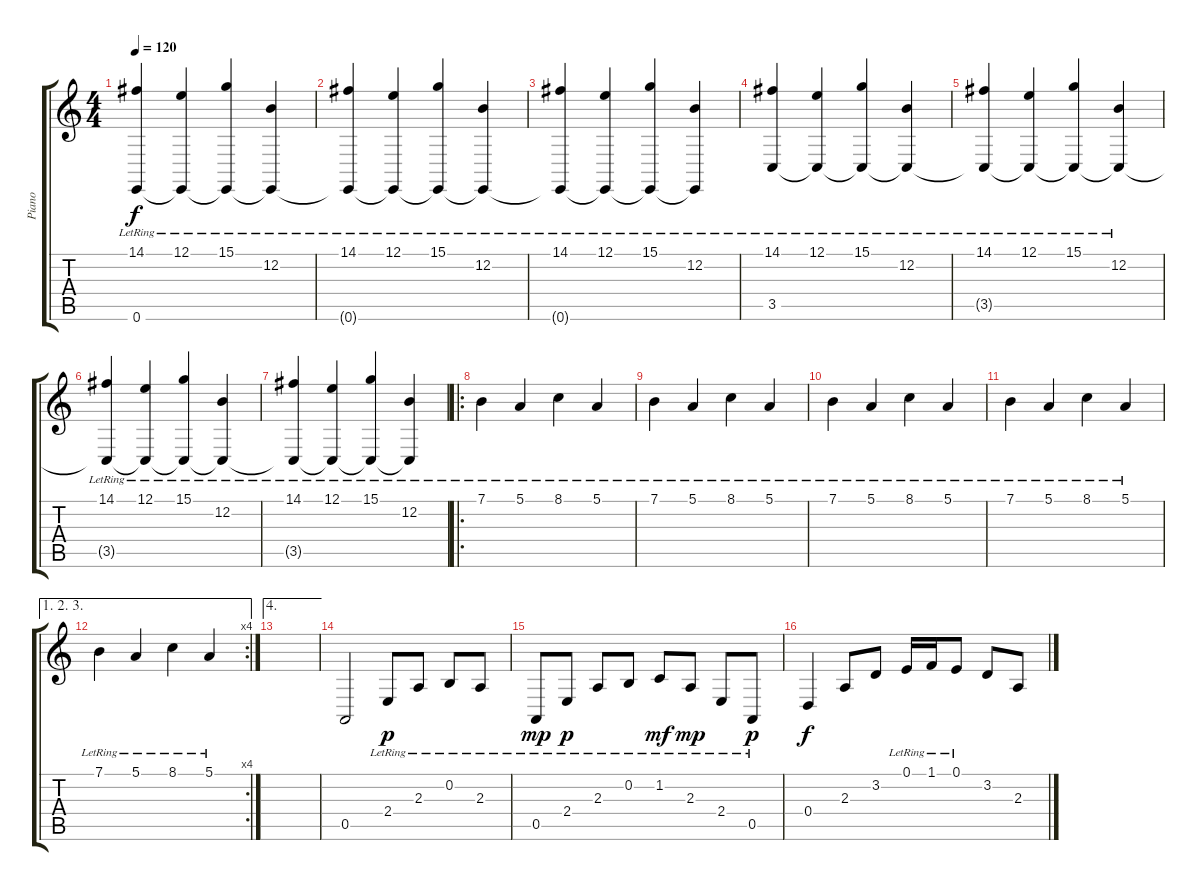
\track ("Piano" "Piano") {instrument electricgrandpiano}
\staff {score tabs}
\tuning (E4 B3 G3 D3 A2 E2) {hide}
\ts (4 4)
\tempo 120
\clef g2
\ks c
(14.1{lr} 0.6{t}).4{dy f} (12.1{lr} 0.6{t}).4 (15.1{lr} 0.6{t}).4 (12.2{lr} 0.6{t}).4 |
(14.1{lr} 0.6{t}).4 (12.1{lr} 0.6{t}).4 (15.1{lr} 0.6{t}).4 (12.2{lr} 0.6{t}).4 |
(14.1{lr} 0.6{t}).4 (12.1{lr} 0.6{t}).4 (15.1{lr} 0.6{t}).4 (12.2{lr} 0.6{t}).4 |
(14.1{lr} 3.5{lr}).4 (12.1{lr} 3.5{t}).4 (15.1{lr} 3.5{t}).4 (12.2{lr} 3.5{t}).4 |
(14.1{lr} 3.5{t}).4 (12.1{lr} 3.5{t}).4 (15.1{lr} 3.5{t}).4 (12.2{lr} 3.5{t}).4 |
(14.1{lr} 3.5{t}).4 (12.1{lr} 3.5{t}).4 (15.1{lr} 3.5{t}).4 (12.2{lr} 3.5{t}).4 |
(14.1{lr} 3.5{t}).4 (12.1{lr} 3.5{t}).4 (15.1{lr} 3.5{t}).4 (12.2{lr} 3.5{t}).4 |
\ro
7.1{lr}.4{volume 9} 5.1{lr}.4 8.1{lr}.4 5.1{lr}.4 |
7.1{lr}.4{volume 9} 5.1{lr}.4 8.1{lr}.4 5.1{lr}.4 |
7.1{lr}.4{volume 9} 5.1{lr}.4 8.1{lr}.4 5.1{lr}.4 |
7.1{lr}.4{volume 9} 5.1{lr}.4 8.1{lr}.4 5.1{lr}.4 |
\ae (1 2 3)
\rc 4
7.1{lr}.4{volume 9} 5.1{lr}.4 8.1{lr}.4 5.1{lr}.4 |
\ae 4
|
0.5.2{volume 10} 2.4{lr}.8{dy p} 2.3{lr}.8 0.2{lr}.8 2.3{lr}.8 |
0.5{lr}.8{dy mp} 2.4{lr}.8{dy p} 2.3{lr}.8 0.2{lr}.8 1.2{lr}.8{dy mf} 2.3{lr}.8{dy mp} 2.4{lr}.8 0.5{lr}.8{dy p} |
0.4.4{dy f} 2.3.8 3.2.8 0.1{lr}.16 1.1{lr}.16 0.1{lr}.8 3.2.8 2.3.8
